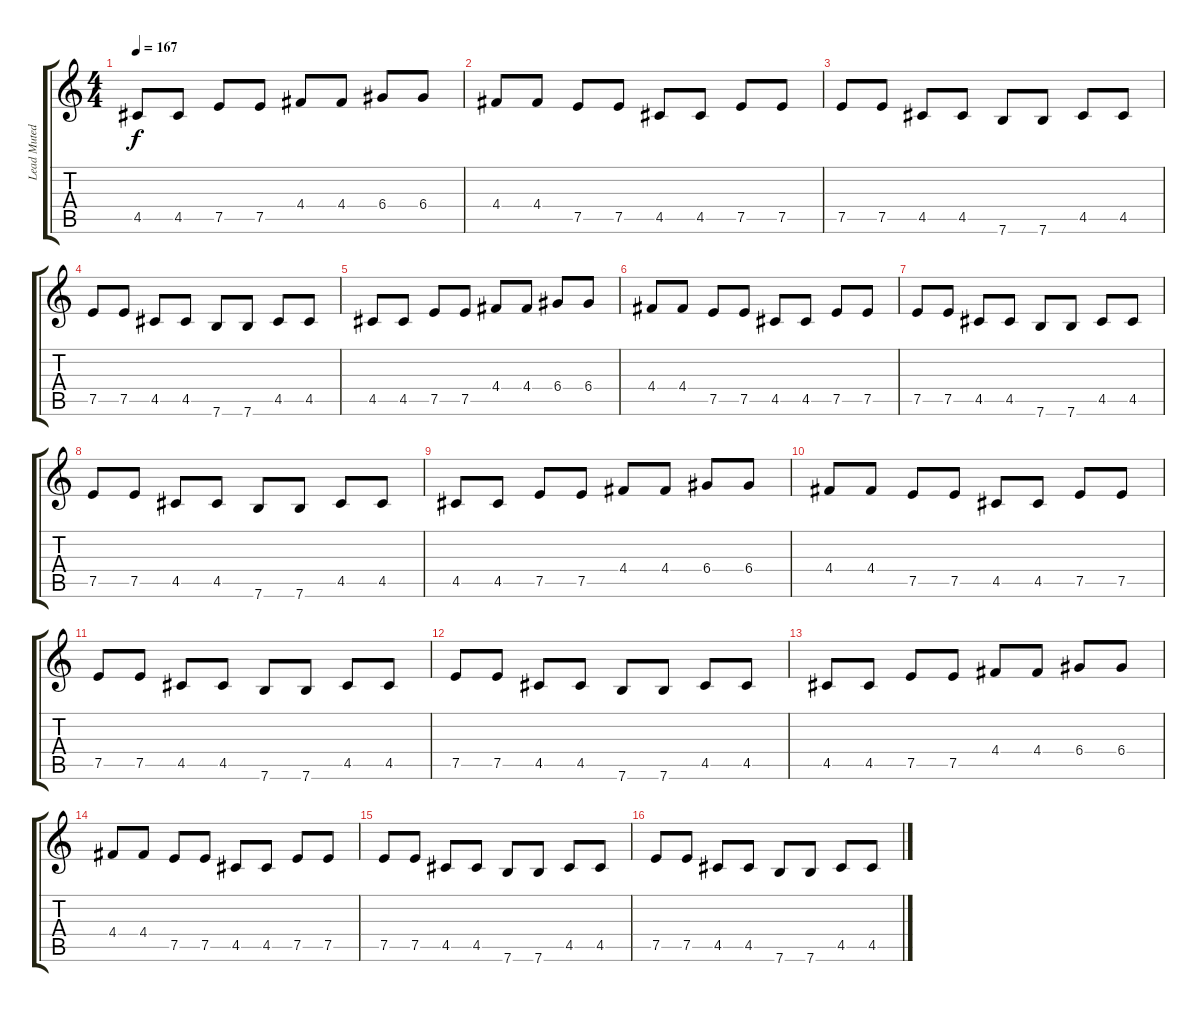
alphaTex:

\track ("Lead Muted Guitar" "Lead Muted") {instrument electricguitarmuted}
\staff {score tabs}
\tuning (E4 B3 G3 D3 A2 E2) {hide}
\ts (4 4)
\tempo 167
\clef g2
\ks c
4.5.8{dy f volume 11 instrument electricguitarmuted} 4.5.8 7.5.8 7.5.8 4.4.8 4.4.8 6.4.8 6.4.8 |
4.4.8 4.4.8 7.5.8 7.5.8 4.5.8 4.5.8 7.5.8 7.5.8 |
7.5.8 7.5.8 4.5.8 4.5.8 7.6.8 7.6.8 4.5.8 4.5.8 |
7.5.8 7.5.8 4.5.8 4.5.8 7.6.8 7.6.8 4.5.8 4.5.8 |
4.5.8 4.5.8 7.5.8 7.5.8 4.4.8 4.4.8 6.4.8 6.4.8 |
4.4.8 4.4.8 7.5.8 7.5.8 4.5.8 4.5.8 7.5.8 7.5.8 |
7.5.8 7.5.8 4.5.8 4.5.8 7.6.8 7.6.8 4.5.8 4.5.8 |
7.5.8 7.5.8 4.5.8 4.5.8 7.6.8 7.6.8 4.5.8 4.5.8 |
4.5.8{volume 11 instrument electricguitarmuted} 4.5.8 7.5.8 7.5.8 4.4.8 4.4.8 6.4.8 6.4.8 |
4.4.8 4.4.8 7.5.8 7.5.8 4.5.8 4.5.8 7.5.8 7.5.8 |
7.5.8 7.5.8 4.5.8 4.5.8 7.6.8 7.6.8 4.5.8 4.5.8 |
7.5.8 7.5.8 4.5.8 4.5.8 7.6.8 7.6.8 4.5.8 4.5.8 |
4.5.8 4.5.8 7.5.8 7.5.8 4.4.8 4.4.8 6.4.8 6.4.8 |
4.4.8 4.4.8 7.5.8 7.5.8 4.5.8 4.5.8 7.5.8 7.5.8 |
7.5.8 7.5.8 4.5.8 4.5.8 7.6.8 7.6.8 4.5.8 4.5.8 |
7.5.8 7.5.8 4.5.8 4.5.8 7.6.8 7.6.8 4.5.8 4.5.8
